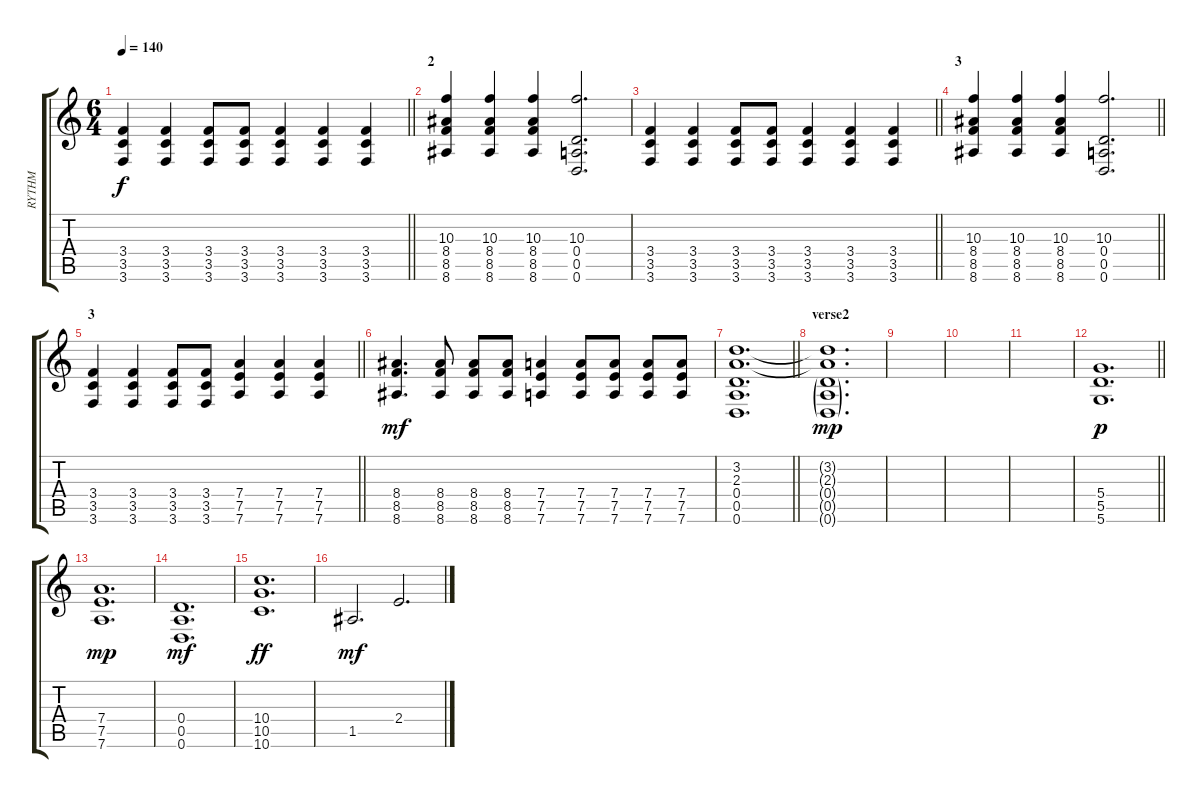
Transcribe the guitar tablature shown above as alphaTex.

\track ("RYTHM" "RYTHM") {instrument overdrivenguitar}
\staff {score tabs}
\tuning (E4 B3 G3 D3 A2 D2) {hide}
\ts (6 4)
\tempo 140
\clef g2
\barLineRight lightlight
\ks c
(3.4 3.5 3.6).4{dy f} (3.4 3.5 3.6).4 (3.4 3.5 3.6).8 (3.4 3.5 3.6).8 (3.4 3.5 3.6).4 (3.4 3.5 3.6).4 (3.4 3.5 3.6).4 |
\section ("" "2")
(10.3 8.4 8.5 8.6).4 (10.3 8.4 8.5 8.6).4 (10.3 8.4 8.5 8.6).4 (10.3 0.4 0.5 0.6).2{d} |
\barLineRight lightlight
(3.4 3.5 3.6).4 (3.4 3.5 3.6).4 (3.4 3.5 3.6).8 (3.4 3.5 3.6).8 (3.4 3.5 3.6).4 (3.4 3.5 3.6).4 (3.4 3.5 3.6).4 |
\section ("" "3")
\barLineRight lightlight
(10.3 8.4 8.5 8.6).4 (10.3 8.4 8.5 8.6).4 (10.3 8.4 8.5 8.6).4 (10.3 0.4 0.5 0.6).2{d} |
\section ("" "3")
\barLineRight lightlight
(3.4 3.5 3.6).4 (3.4 3.5 3.6).4 (3.4 3.5 3.6).8 (3.4 3.5 3.6).8 (7.4 7.5 7.6).4 (7.4 7.5 7.6).4 (7.4 7.5 7.6).4 |
(8.4 8.5 8.6).4{d dy mf} (8.4 8.5 8.6).8 (8.4 8.5 8.6).8 (8.4 8.5 8.6).8 (7.4 7.5 7.6).4 (7.4 7.5 7.6).8 (7.4 7.5 7.6).8 (7.4 7.5 7.6).8 (7.4 7.5 7.6).8 |
\barLineRight lightlight
(3.2 2.3 0.4 0.5 0.6).1{d} |
\section ("" "verse2")
(3.2{t} 2.3{t} 0.4{g} 0.5{g} 0.6{g}).1{d dy mp} |
|
|
|
\barLineRight lightlight
(5.4 5.5 5.6).1{d dy p} |
(7.4 7.5 7.6).1{d dy mp} |
(0.4 0.5 0.6).1{d dy mf} |
(10.4 10.5 10.6).1{d dy ff} |
1.5.2{d dy mf} 2.4.2{d}
